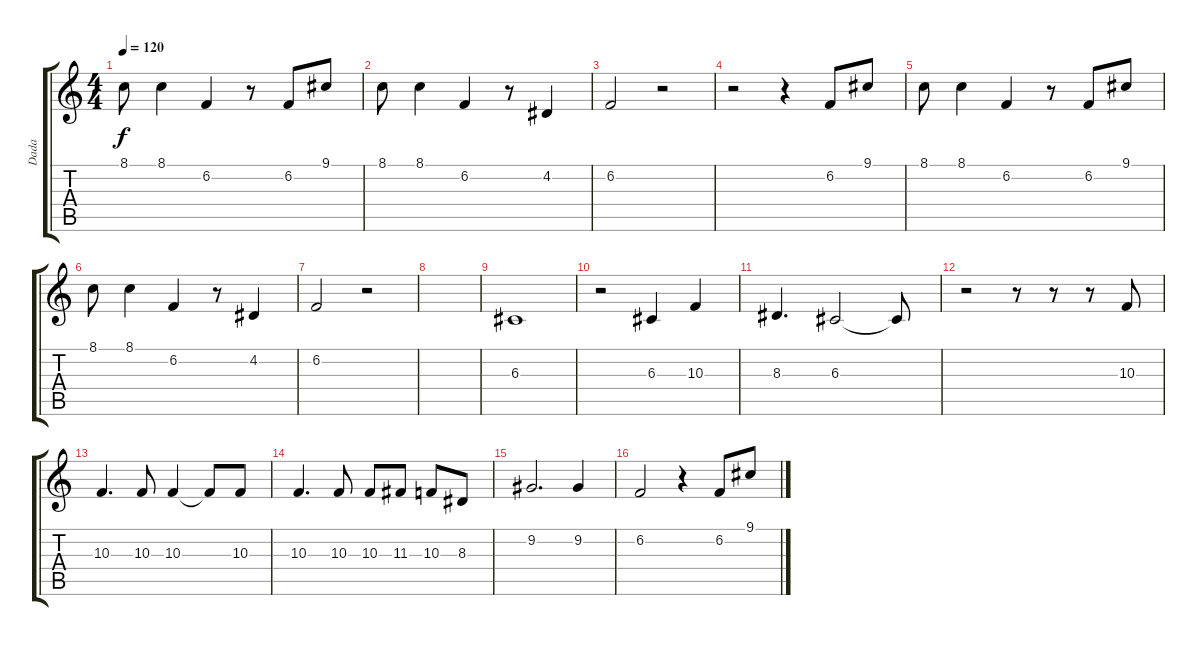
\track ("Dada" "Dada") {instrument voiceoohs}
\staff {score tabs}
\tuning (E4 B3 G3 D3 A2 E2) {hide}
\ts (4 4)
\tempo 120
\clef g2
\ks c
8.1.8{dy f} 8.1.4 6.2.4 r.8 6.2.8 9.1.8 |
8.1.8 8.1.4 6.2.4 r.8 4.2.4 |
6.2.2 r.2 |
r.2 r.4 6.2.8 9.1.8 |
8.1.8 8.1.4 6.2.4 r.8 6.2.8 9.1.8 |
8.1.8 8.1.4 6.2.4 r.8 4.2.4 |
6.2.2 r.2 |
|
6.3.1 |
r.2 6.3.4 10.3.4 |
8.3.4{d} 6.3.2 6.3{t}.8 |
r.2 r.8 r.8 r.8 10.3.8 |
10.3.4{d} 10.3.8 10.3.4 10.3{t}.8 10.3.8 |
10.3.4{d} 10.3.8 10.3.8 11.3.8 10.3.8 8.3.8 |
9.2.2{d} 9.2.4 |
6.2.2 r.4 6.2.8 9.1.8
